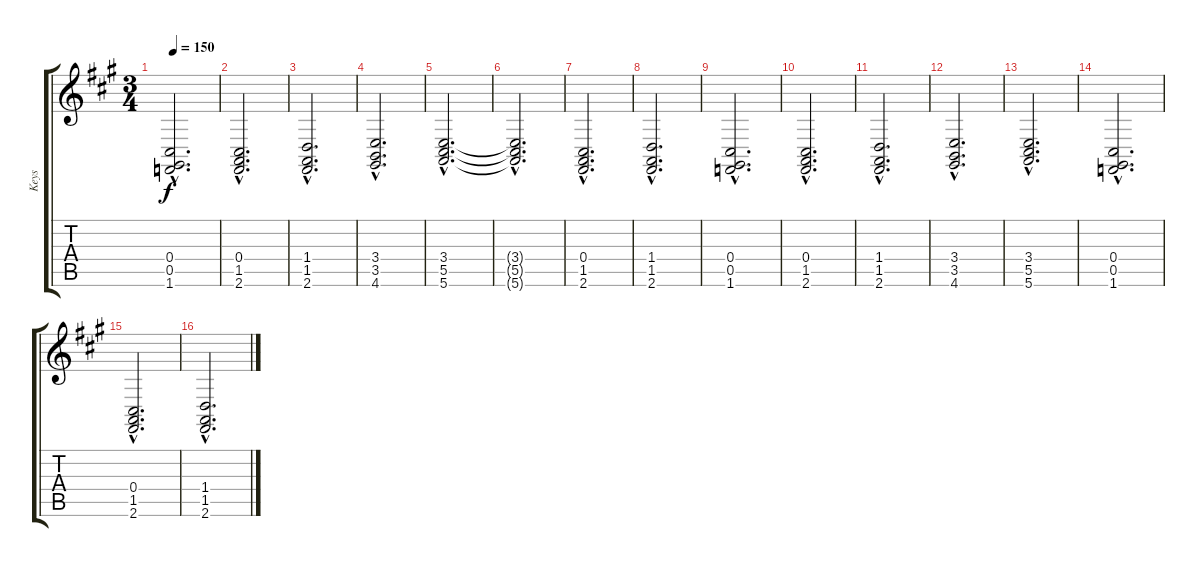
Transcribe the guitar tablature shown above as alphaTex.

\track ("Keys" "Keys") {instrument stringensemble1}
\staff {score tabs}
\tuning (E4 B3 G3 Db3 Ab2 E2) {hide}
\ts (3 4)
\tempo 150
\clef g2
\ks f#minor
(0.4{hac} 0.5{hac} 1.6{hac}).2{d dy f} |
(0.4{hac} 1.5{hac} 2.6{hac}).2{d} |
(1.4{hac} 1.5{hac} 2.6{hac}).2{d} |
(3.4{hac} 3.5{hac} 4.6{hac}).2{d} |
(3.4{hac} 5.5{hac} 5.6{hac}).2{d} |
(3.4{hac t} 5.5{hac t} 5.6{hac t}).2{d} |
(0.4{hac} 1.5{hac} 2.6{hac}).2{d} |
(1.4{hac} 1.5{hac} 2.6{hac}).2{d} |
(0.4{hac} 0.5{hac} 1.6{hac}).2{d} |
(0.4{hac} 1.5{hac} 2.6{hac}).2{d} |
(1.4{hac} 1.5{hac} 2.6{hac}).2{d} |
(3.4{hac} 3.5{hac} 4.6{hac}).2{d} |
(3.4{hac} 5.5{hac} 5.6{hac}).2{d} |
(0.4{hac} 0.5{hac} 1.6{hac}).2{d} |
(0.4{hac} 1.5{hac} 2.6{hac}).2{d} |
(1.4{hac} 1.5{hac} 2.6{hac}).2{d}
